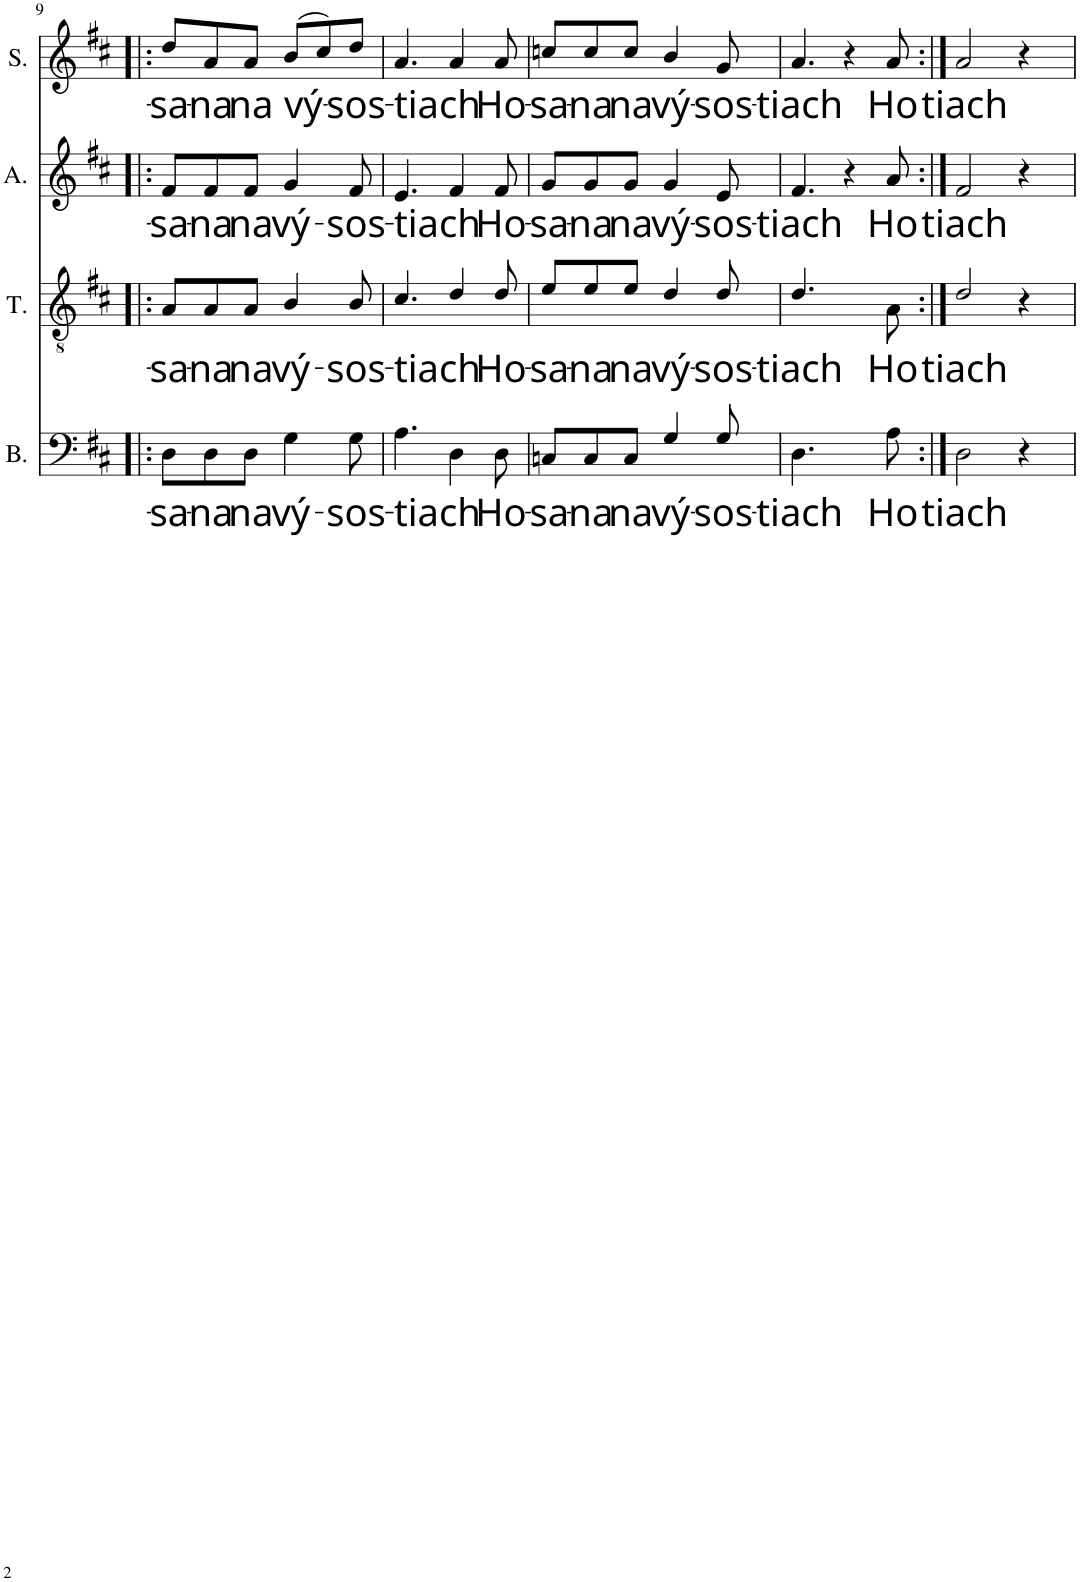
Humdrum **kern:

**kern	**text	**kern	**text	**kern	**text	**kern	**text
*part4	*part4	*part3	*part3	*part2	*part2	*part1	*part1
*staff4	*staff4	*staff3	*staff3	*staff2	*staff2	*staff1	*staff1
*I"Bass	*	*I"Tenor	*	*I"Alto	*	*I"Soprano	*
*I'B.	*	*I'T.	*	*I'A.	*	*I'S.	*
!!LO:PB:g=z
*clefF4	*	*clefGv2	*	*clefG2	*	*clefG2	*
*k[f#c#]	*	*k[f#c#]	*	*k[f#c#]	*	*k[f#c#]	*
*M6/8	*	*M6/8	*	*M6/8	*	*M6/8	*
=9!|:	=9!|:	=9!|:	=9!|:	=9!|:	=9!|:	=9!|:	=9!|:
!	!LO:LY:b	!	!LO:LY:b	!	!LO:LY:b	!	!LO:LY:b
8D\L	-sa-	8A/L	-sa-	8f#/L	-sa-	8dd/L	-sa-
!	!LO:LY:b	!	!LO:LY:b	!	!LO:LY:b	!	!LO:LY:b
8D\	-na	8A/	-na	8f#/	-na	8a/	-na
!	!LO:LY:b	!	!LO:LY:b	!	!LO:LY:b	!	!LO:LY:b
8D\J	na	8A/J	na	8f#/J	na	8a/J	na
!	!LO:LY:b	!	!LO:LY:b	!	!LO:LY:b	!	!LO:LY:b
4G\	vý-	4B/	vý-	4g/	vý-	(>8b/L	vý-
.	.	.	.	.	.	8cc#/)	.
!	!LO:LY:b	!	!LO:LY:b	!	!LO:LY:b	!	!LO:LY:b
8G\	-sos-	8B/	-sos-	8f#/	-sos-	8dd/J	-sos-
=10	=10	=10	=10	=10	=10	=10	=10
!	!LO:LY:b	!	!LO:LY:b	!	!LO:LY:b	!	!LO:LY:b
4.A\	-tiach	4.c#/	-tiach	4.e/	-tiach	4.a/	-tiach
4D\	.	4d/	.	4f#/	.	4a/	.
!	!LO:LY:b	!	!LO:LY:b	!	!LO:LY:b	!	!LO:LY:b
8D\	Ho-	8d/	Ho-	8f#/	Ho-	8a/	Ho-
=11	=11	=11	=11	=11	=11	=11	=11
!	!LO:LY:b	!	!LO:LY:b	!	!LO:LY:b	!	!LO:LY:b
8Cn/L	-sa-	8e/L	-sa-	8g/L	-sa-	8ccn/L	-sa-
!	!LO:LY:b	!	!LO:LY:b	!	!LO:LY:b	!	!LO:LY:b
8C/	-na	8e/	-na	8g/	-na	8cc/	-na
!	!LO:LY:b	!	!LO:LY:b	!	!LO:LY:b	!	!LO:LY:b
8C/J	na	8e/J	na	8g/J	na	8cc/J	na
!	!LO:LY:b	!	!LO:LY:b	!	!LO:LY:b	!	!LO:LY:b
4G/	vý-	4d/	vý-	4g/	vý-	4b/	vý-
!	!LO:LY:b	!	!LO:LY:b	!	!LO:LY:b	!	!LO:LY:b
8G/	-sos-	8d/	-sos-	8e/	-sos-	8g/	-sos-
=12	=12	=12	=12	=12	=12	=12	=12
!	!LO:LY:b	!	!LO:LY:b	!	!LO:LY:b	!	!LO:LY:b
4.D\	-tiach	4.d/	-tiach	4.f#/	-tiach	4.a/	-tiach
4ryy	.	4ryy	.	4r	.	4r	.
!	!LO:LY:b	!	!LO:LY:b	!	!LO:LY:b	!	!LO:LY:b
8A\	Ho	8A\	Ho	8a/	-Ho	8a/	Ho
=13:|!	=13:|!	=13:|!	=13:|!	=13:|!	=13:|!	=13:|!	=13:|!
!	!LO:LY:b	!	!LO:LY:b	!	!LO:LY:b	!	!LO:LY:b
2D\	tiach	2d/	tiach	2f#/	tiach	2a/	tiach
4r	.	4r	.	4r	.	4r	.
=	=	=	=	=	=	=	=
*-	*-	*-	*-	*-	*-	*-	*-
